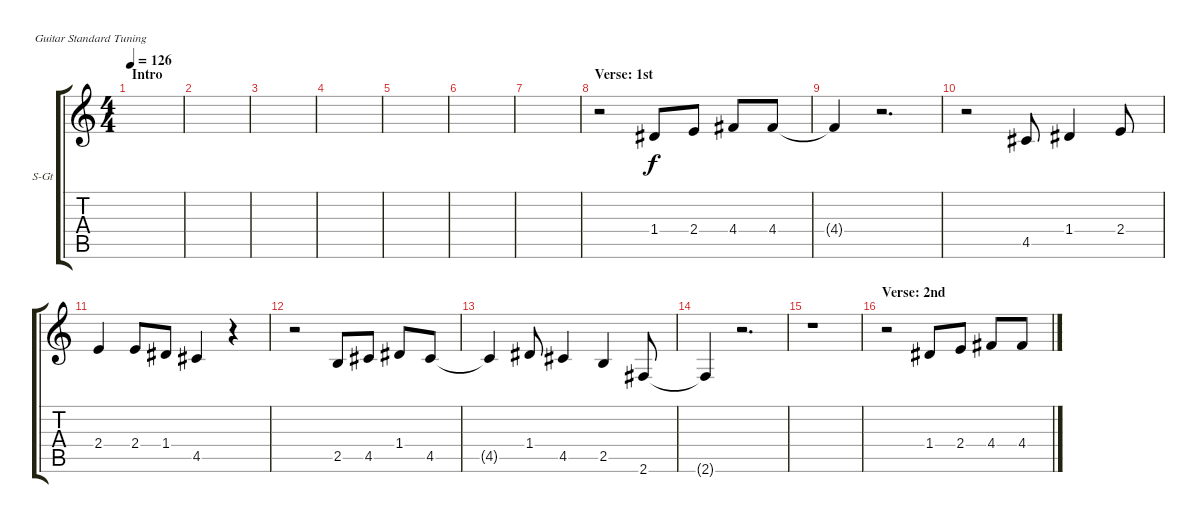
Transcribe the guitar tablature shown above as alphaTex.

\defaultSystemsLayout 4
\bracketExtendMode groupsimilarinstruments
\firstSystemTrackNameOrientation horizontal
\otherSystemsTrackNameOrientation horizontal
\track ("Vocal" "S-Gt") {instrument acousticguitarsteel}
\staff {score tabs}
\tuning (E4 B3 G3 D3 A2 E2)
\ts (4 4)
\section ("" "Intro")
\tempo 126
\clef g2
\ks c
|
|
|
|
|
|
|
\section ("" "Verse: 1st")
r.2 1.4.8 2.4.8 4.4.8 4.4.8 |
4.4{t}.4 r.2{d} |
r.2 4.5.8 1.4.4 2.4.8 |
2.4.4 2.4.8 1.4.8 4.5.4 r.4 |
r.2 2.5.8 4.5.8 1.4.8 4.5.8 |
4.5{t}.4 1.4.8 4.5.4 2.5.4 2.6.8 |
2.6{t}.4 r.2{d} |
r.1 |
\section ("" "Verse: 2nd")
r.2 1.4.8 2.4.8 4.4.8 4.4.8
